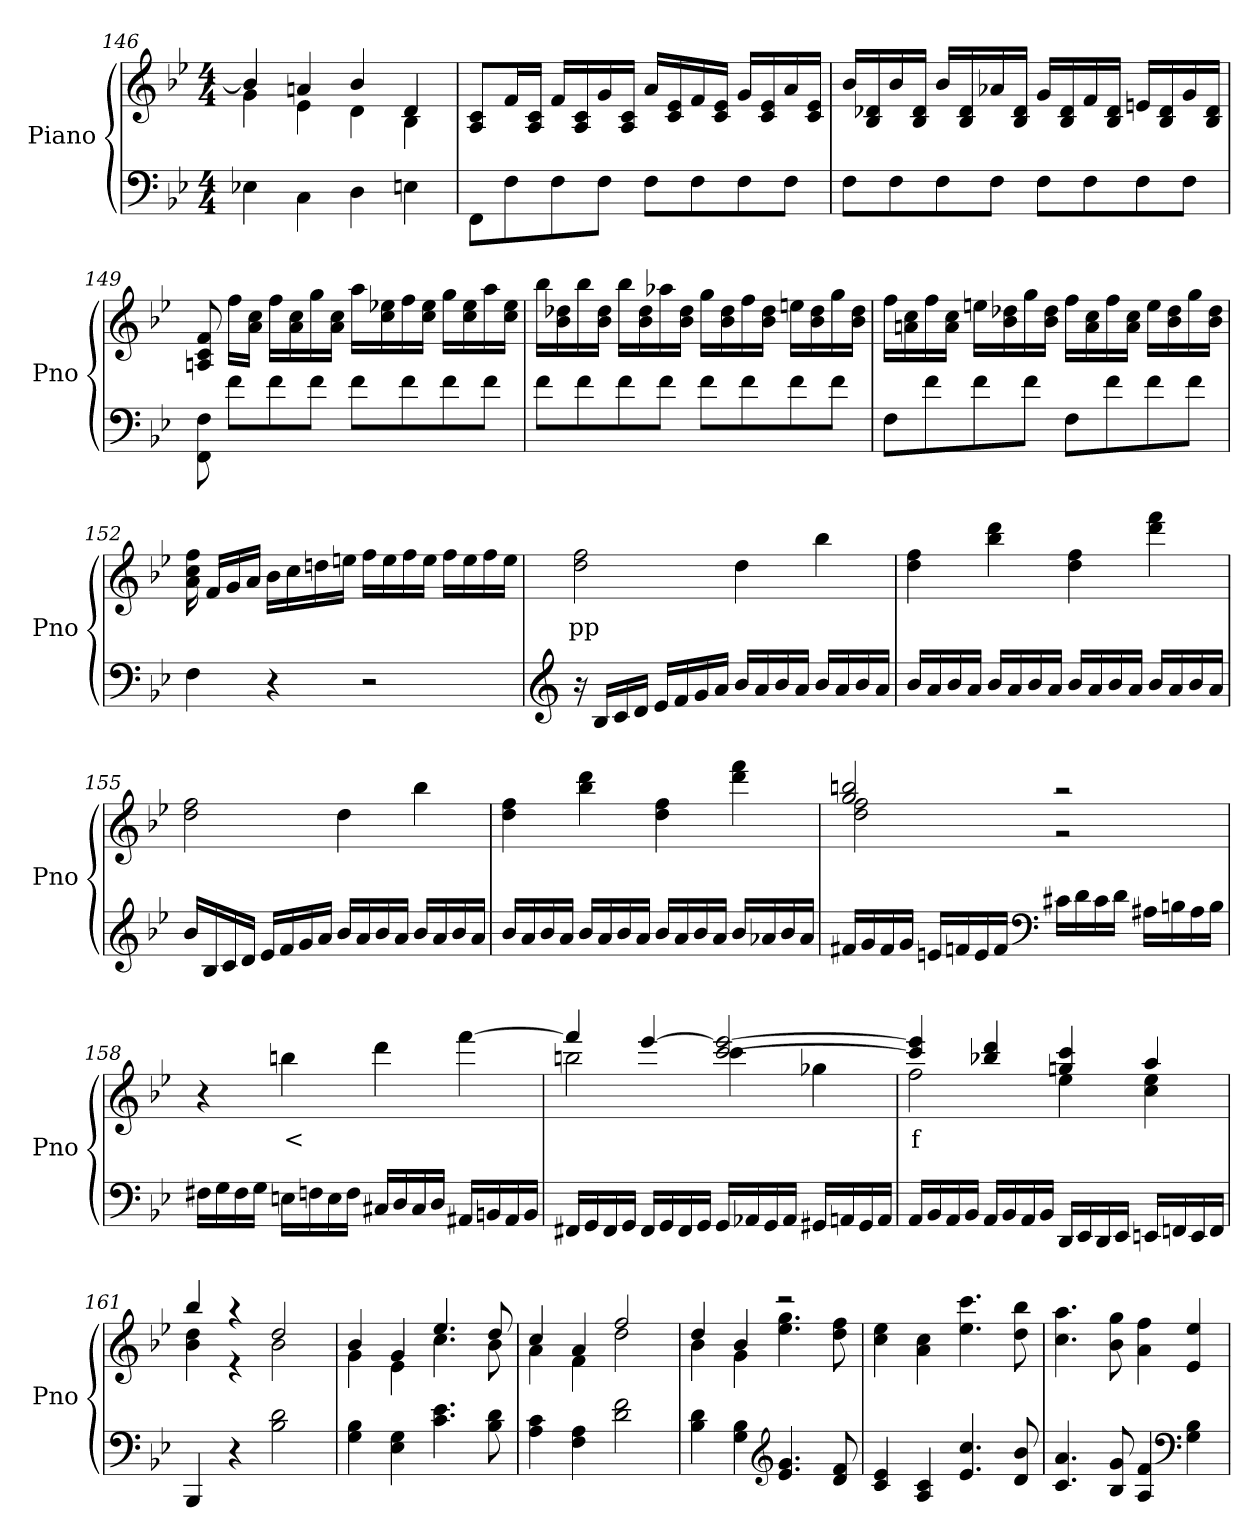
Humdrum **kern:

**kern	**kern	**text
*part2	*part1	*part1
*staff2	*staff1	*staff1
*I"Piano	*I"Piano	*
*I'Pno	*I'Pno	*
*clefF4	*clefG2	*
*k[b-e-]	*k[b-e-]	*
*B-:	*B-:	*
*M4/4	*M4/4	*
=146	=146	=146
*	*^	*
4E-X\	4b-/]	4g\	.
4C\	4an/	4e-\	.
4D\	4b-/	4d\	.
4En\	4d/	4B-\	.
*	*v	*v	*
!!LO:LB:g=z
=147	=147	=147
8FF\L	8A/ 8c/L	.
8F\	16f/L	.
.	16A/ 16c/JJ	.
8F\	16f/LL	.
.	16A/ 16c/	.
8F\J	16g/	.
.	16A/ 16c/JJ	.
8F\L	16a/LL	.
.	16c/ 16e-/	.
8F\	16f/	.
.	16c/ 16e-/JJ	.
8F\	16g/LL	.
.	16c/ 16e-/	.
8F\J	16a/	.
.	16c/ 16e-/JJ	.
=148	=148	=148
8F\L	16b-/LL	.
.	16B-/ 16d-X/	.
8F\	16b-/	.
.	16B-/ 16d-/JJ	.
8F\	16b-/LL	.
.	16B-/ 16d-/	.
8F\J	16a-X/	.
.	16B-/ 16d-/JJ	.
8F\L	16g/LL	.
.	16B-/ 16d-/	.
8F\	16f/	.
.	16B-/ 16d-/JJ	.
8F\	16en/LL	.
.	16B-/ 16d-/	.
8F\J	16g/	.
.	16B-/ 16d-/JJ	.
=149	=149	=149
8FF\ 8F\	8An/ 8c/ 8f/	.
8f\L	16ff\LL	.
.	16a\ 16cc\JJ	.
8f\	16ff\LL	.
.	16a\ 16cc\	.
8f\J	16gg\	.
.	16a\ 16cc\JJ	.
8f\L	16aa\LL	.
.	16cc\ 16ee-X\	.
8f\	16ff\	.
.	16cc\ 16ee-\JJ	.
8f\	16gg\LL	.
.	16cc\ 16ee-\	.
8f\J	16aa\	.
.	16cc\ 16ee-\JJ	.
!!LO:LB:g=z
=150	=150	=150
8f\L	16bb-\LL	.
.	16b-\ 16dd-X\	.
8f\	16bb-\	.
.	16b-\ 16dd-\JJ	.
8f\	16bb-\LL	.
.	16b-\ 16dd-\	.
8f\J	16aa-X\	.
.	16b-\ 16dd-\JJ	.
8f\L	16gg\LL	.
.	16b-\ 16dd-\	.
8f\	16ff\	.
.	16b-\ 16dd-\JJ	.
8f\	16een\LL	.
.	16b-\ 16dd-\	.
8f\J	16gg\	.
.	16b-\ 16dd-\JJ	.
=151	=151	=151
8F\L	16ff\LL	.
.	16an\ 16cc\	.
8f\	16ff\	.
.	16a\ 16cc\JJ	.
8f\	16een\LL	.
.	16b-\ 16dd-X\	.
8f\J	16gg\	.
.	16b-\ 16dd-\JJ	.
8F\L	16ff\LL	.
.	16a\ 16cc\	.
8f\	16ff\	.
.	16a\ 16cc\JJ	.
8f\	16ee\LL	.
.	16b-\ 16dd-\	.
8f\J	16gg\	.
.	16b-\ 16dd-\JJ	.
=152	=152	=152
4F\	16a\ 16cc\ 16ff\	.
.	16f/LL	.
.	16g/	.
.	16a/JJ	.
4r	16b-\LL	.
.	16cc\	.
.	16ddn\	.
.	16een\JJ	.
2r	16ff\LL	.
.	16ee\	.
.	16ff\	.
.	16ee\JJ	.
.	16ff\LL	.
.	16ee\	.
.	16ff\	.
.	16ee\JJ	.
!!LO:LB:g=z
=153	=153	=153
*clefG2	*	*
16r	2dd\ 2ff\	pp
16B-/LL	.	.
16c/	.	.
16d/JJ	.	.
16e-/LL	.	.
16f/	.	.
16g/	.	.
16a/JJ	.	.
16b-/LL	4dd\	.
16a/	.	.
16b-/	.	.
16a/JJ	.	.
16b-/LL	4bb-\	.
16a/	.	.
16b-/	.	.
16a/JJ	.	.
=154	=154	=154
16b-/LL	4dd\ 4ff\	.
16a/	.	.
16b-/	.	.
16a/JJ	.	.
16b-/LL	4bb-\ 4ddd\	.
16a/	.	.
16b-/	.	.
16a/JJ	.	.
16b-/LL	4dd\ 4ff\	.
16a/	.	.
16b-/	.	.
16a/JJ	.	.
16b-/LL	4ddd\ 4fff\	.
16a/	.	.
16b-/	.	.
16a/JJ	.	.
=155	=155	=155
16b-/LL	2dd\ 2ff\	.
16B-/	.	.
16c/	.	.
16d/JJ	.	.
16e-/LL	.	.
16f/	.	.
16g/	.	.
16a/JJ	.	.
16b-/LL	4dd\	.
16a/	.	.
16b-/	.	.
16a/JJ	.	.
16b-/LL	4bb-\	.
16a/	.	.
16b-/	.	.
16a/JJ	.	.
!!LO:LB:g=z
=156	=156	=156
16b-/LL	4dd\ 4ff\	.
16a/	.	.
16b-/	.	.
16a/JJ	.	.
16b-/LL	4bb-\ 4ddd\	.
16a/	.	.
16b-/	.	.
16a/JJ	.	.
16b-/LL	4dd\ 4ff\	.
16a/	.	.
16b-/	.	.
16a/JJ	.	.
16b-/LL	4ddd\ 4fff\	.
16a-X/	.	.
16b-/	.	.
16a-/JJ	.	.
=157	=157	=157
*	*^	*
16f#X/LL	2gg/ 2bbn/	2dd\ 2ff\	.
16g/	.	.	.
16f#/	.	.	.
16g/JJ	.	.	.
16en/LL	.	.	.
16fn/	.	.	.
16e/	.	.	.
16f/JJ	.	.	.
*clefF4	*	*	*
16c#X\LL	2r	2r	.
16d\	.	.	.
16c#\	.	.	.
16d\JJ	.	.	.
16A#X\LL	.	.	.
16Bn\	.	.	.
16A#\	.	.	.
16B\JJ	.	.	.
*	*v	*v	*
!!LO:LB:g=z
=158	=158	=158
16F#X\LL	4r	.
16G\	.	.
16F#\	.	.
16G\JJ	.	.
16En\LL	4bbn\	<
16Fn\	.	.
16E\	.	.
16F\JJ	.	.
16C#X/LL	4ddd\	.
16D/	.	.
16C#/	.	.
16D/JJ	.	.
16AA#X/LL	[4fff\	.
16BBn/	.	.
16AA#/	.	.
16BB/JJ	.	.
=159	=159	=159
*	*^	*
16FF#X/LL	4fff/]	2bbn\	.
16GG/	.	.	.
16FF#/	.	.	.
16GG/JJ	.	.	.
16FF#/LL	[4eee-/	.	.
16GG/	.	.	.
16FF#/	.	.	.
16GG/JJ	.	.	.
16GG/LL	[2ccc/ 2eee-/_	4ccc\	.
16AA-X/	.	.	.
16GG/	.	.	.
16AA-/JJ	.	.	.
16GG#X/LL	.	4gg-X\	.
16AAn/	.	.	.
16GG#/	.	.	.
16AA/JJ	.	.	.
=160	=160	=160	=160
16AA/LL	4ccc/] 4eee-/]	2ff\	f
16BB-/	.	.	.
16AA/	.	.	.
16BB-/JJ	.	.	.
16AA/LL	4bb-X/ 4ddd/	.	.
16BB-/	.	.	.
16AA/	.	.	.
16BB-/JJ	.	.	.
16DD/LL	4ggn/ 4ccc/	4ee-\	.
16EE-/	.	.	.
16DD/	.	.	.
16EE-/JJ	.	.	.
16EEn/LL	4aa/	4cc\ 4ee-\	.
16FFn/	.	.	.
16EE/	.	.	.
16FF/JJ	.	.	.
!!LO:PB:g=z	!!
=161	=161	=161	=161
4BBB-/	4bb-/	4b-\ 4dd\	.
4r	4r	4r	.
2B-\ 2d\	2dd/	2b-\	.
=162	=162	=162	=162
4G\ 4B-\	4b-/	4g\	.
4E-\ 4G\	4g/	4e-\	.
4.c\ 4.e-\	4.ee-/	4.cc\	.
8B-\ 8d\	8dd/	8b-\	.
=163	=163	=163	=163
4A\ 4c\	4cc/	4a\	.
4F\ 4A\	4a/	4f\	.
2d\ 2f\	2ff/	2dd\	.
=164	=164	=164	=164
4B-\ 4d\	4dd/	4b-\	.
4G\ 4B-\	4b-/	4g\	.
*clefG2	*	*	*
4.e-/ 4.g/	2r	4.ee-\ 4.gg\	.
8d/ 8f/	.	8dd\ 8ff\	.
*	*v	*v	*
=165	=165	=165
4c/ 4e-/	4cc\ 4ee-\	.
4A/ 4c/	4a\ 4cc\	.
4.e-/ 4.cc/	4.ee-\ 4.ccc\	.
8d/ 8b-/	8dd\ 8bb-\	.
=166	=166	=166
4.c/ 4.a/	4.cc\ 4.aa\	.
8B-/ 8g/	8b-\ 8gg\	.
4A/ 4f/	4a\ 4ff\	.
*clefF4	*	*
4G\ 4B-\	4e-/ 4ee-/	.
=	=	=
*-	*-	*-
